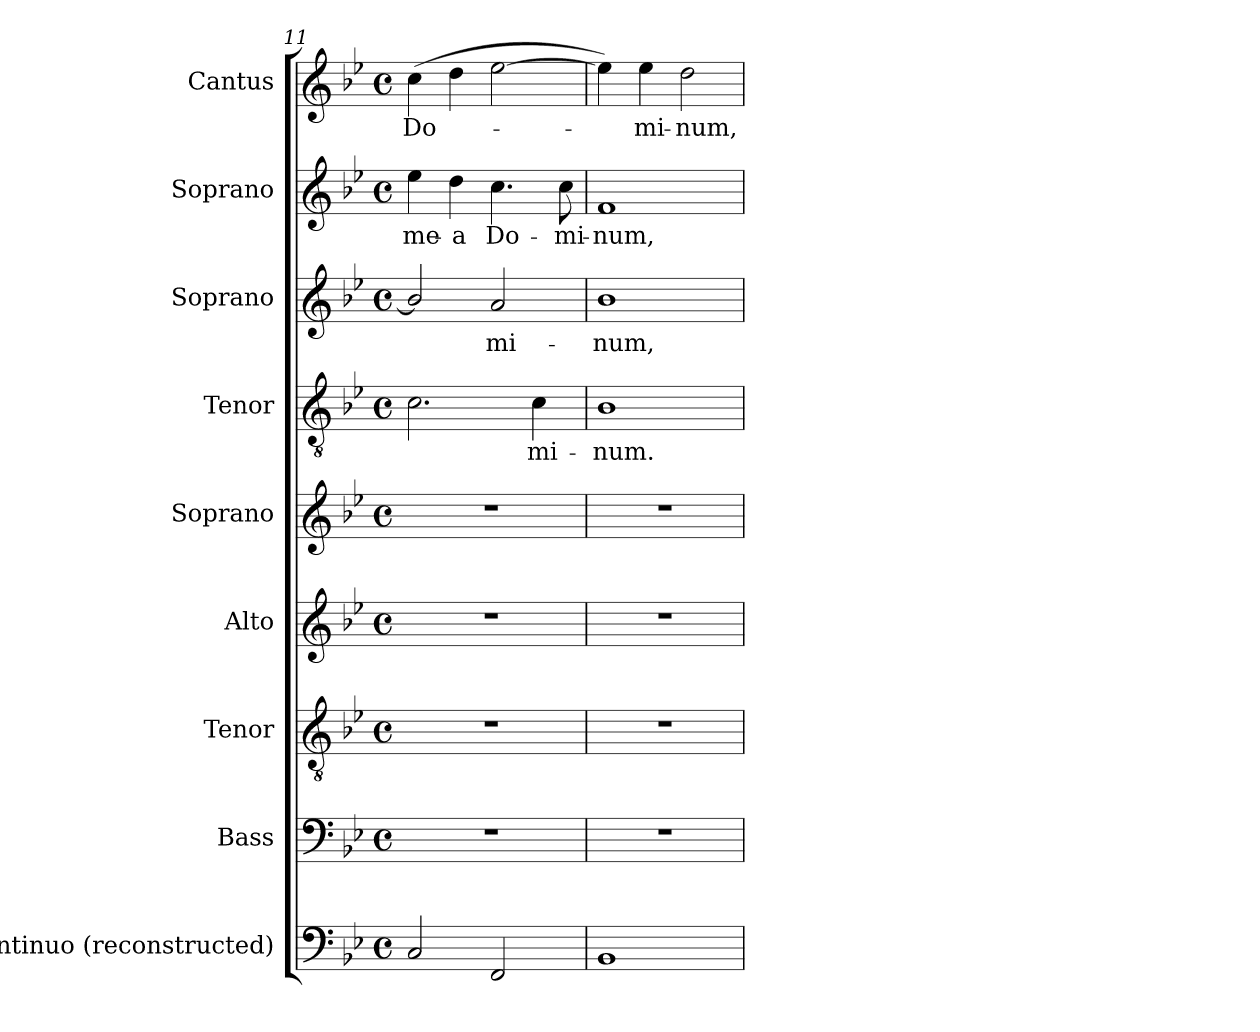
**kern	**kern	**kern	**kern	**kern	**kern	**text	**kern	**text	**kern	**text	**kern	**text
*part9	*part8	*part7	*part6	*part5	*part4	*part4	*part3	*part3	*part2	*part2	*part1	*part1
*staff9	*staff8	*staff7	*staff6	*staff5	*staff4	*staff4	*staff3	*staff3	*staff2	*staff2	*staff1	*staff1
*I"Continuo (reconstructed)	*I"Bass	*I"Tenor	*I"Alto	*I"Soprano	*I"Tenor	*	*I"Soprano	*	*I"Soprano	*	*I"Cantus	*
*I'Cont.	*I'B.	*I'T.	*I'A.	*I'S.	*I'T.	*	*I'S.	*	*I'S.	*	*I'S.	*
*clefF4	*clefF4	*clefGv2	*clefG2	*clefG2	*clefGv2	*	*clefG2	*	*clefG2	*	*clefG2	*
*	*	*ITrd7c12	*	*	*ITrd7c12	*	*	*	*	*	*	*
*k[b-e-]	*k[b-e-]	*k[b-e-]	*k[b-e-]	*k[b-e-]	*k[b-e-]	*	*k[b-e-]	*	*k[b-e-]	*	*k[b-e-]	*
*g:	*g:	*g:	*g:	*g:	*g:	*	*g:	*	*g:	*	*g:	*
*M4/4	*M4/4	*M4/4	*M4/4	*M4/4	*M4/4	*	*M4/4	*	*M4/4	*	*M4/4	*
*met(c)	*met(c)	*met(c)	*met(c)	*met(c)	*met(c)	*	*met(c)	*	*met(c)	*	*met(c)	*
=11	=11	=11	=11	=11	=11	=11	=11	=11	=11	=11	=11	=11
!	!	!	!	!	!	!	!	!	!	!LO:LY:b:color=#000000	!	!
!	!	!	!	!	!	!	!	!	!	!	!	!LO:LY:b:color=#000000
2Ci/	1r	1r	1r	1r	2.Ci\	.	2b-i/]	.	4ee-i\	me-	(4cci\	Do-
!	!	!	!	!	!	!	!	!	!	!LO:LY:b:color=#000000	!	!
.	.	.	.	.	.	.	.	.	4ddi\	-a	4ddi\	.
!	!	!	!	!	!	!	!	!LO:LY:b:color=#000000	!	!	!	!
!	!	!	!	!	!	!	!	!	!	!LO:LY:b:color=#000000	!	!
2FFi/	.	.	.	.	.	.	2ai/	-mi-	4.cci\	Do-	[2ee-i\	.
!	!	!	!	!	!	!LO:LY:b:color=#000000	!	!	!	!	!	!
.	.	.	.	.	4Ci\	-mi-	.	.	.	.	.	.
!	!	!	!	!	!	!	!	!	!	!LO:LY:b:color=#000000	!	!
.	.	.	.	.	.	.	.	.	8cci\	-mi-	.	.
=12	=12	=12	=12	=12	=12	=12	=12	=12	=12	=12	=12	=12
!	!	!	!	!	!	!LO:LY:b:color=#000000	!	!	!	!	!	!
!	!	!	!	!	!	!	!	!LO:LY:b:color=#000000	!	!	!	!
!	!	!	!	!	!	!	!	!	!	!LO:LY:b:color=#000000	!	!
1BB-i	1r	1r	1r	1r	1BB-i	-num.	1b-i	-num,	1fi	-num,	4ee-i\])	.
!	!	!	!	!	!	!	!	!	!	!	!	!LO:LY:b:color=#000000
.	.	.	.	.	.	.	.	.	.	.	4ee-i\	-mi-
!	!	!	!	!	!	!	!	!	!	!	!	!LO:LY:b:color=#000000
.	.	.	.	.	.	.	.	.	.	.	2ddi\	-num,
=	=	=	=	=	=	=	=	=	=	=	=	=
*-	*-	*-	*-	*-	*-	*-	*-	*-	*-	*-	*-	*-
